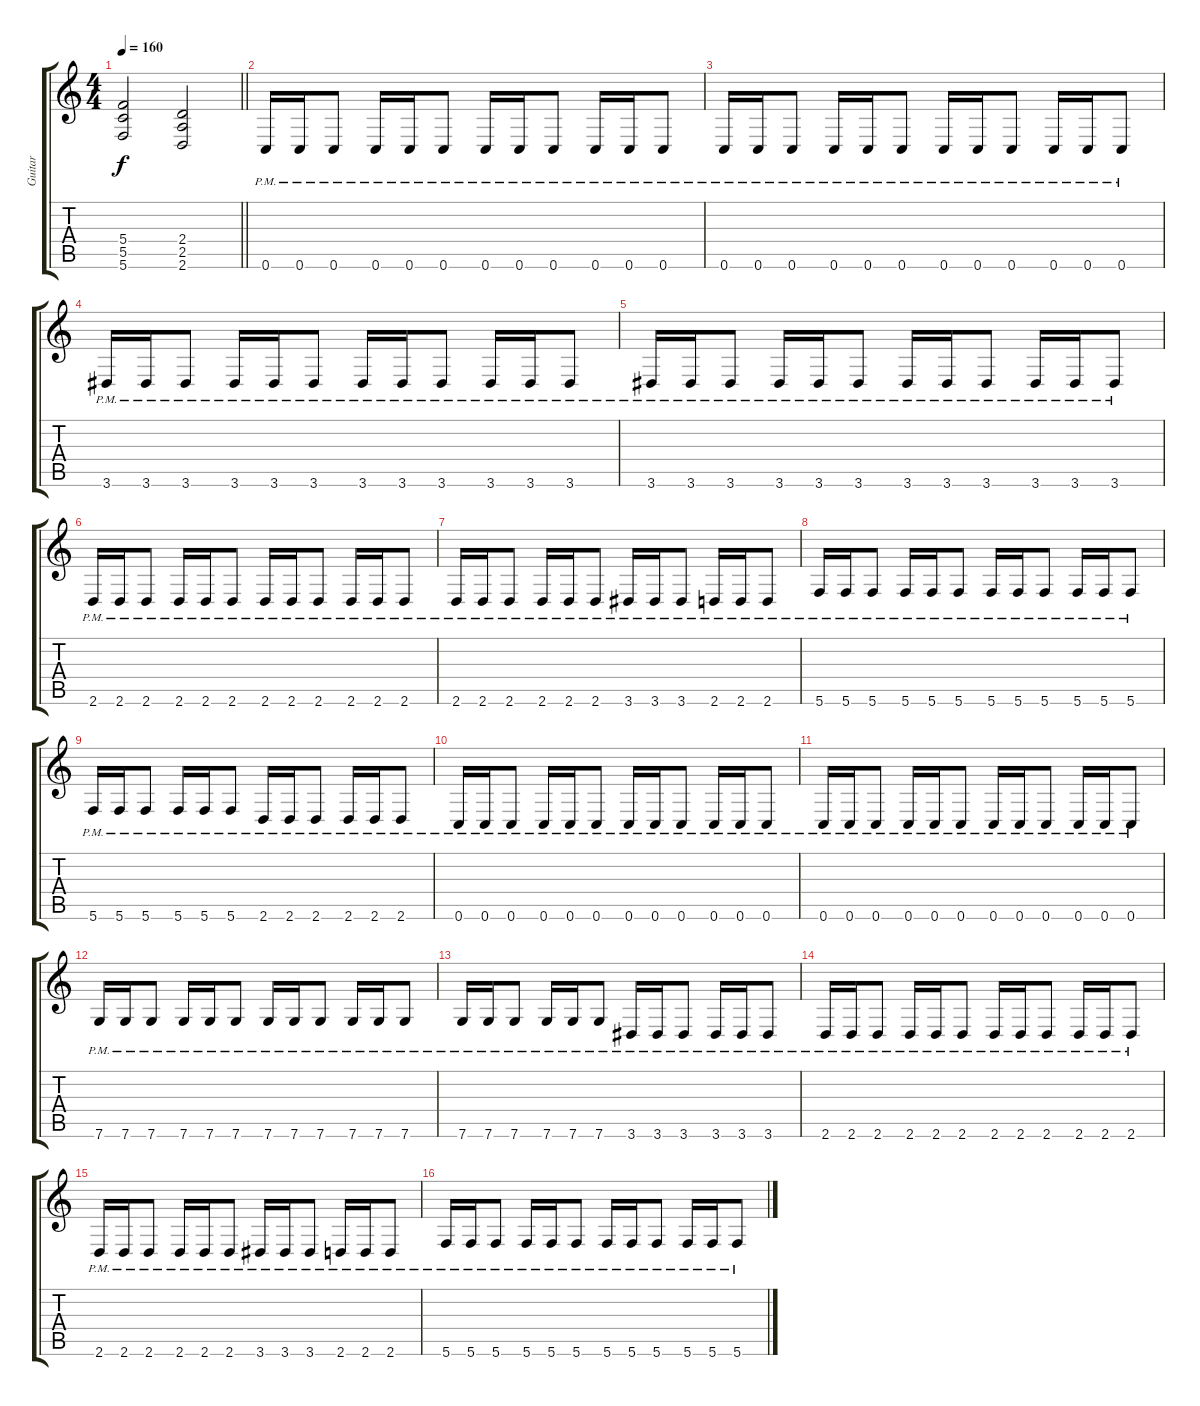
\track ("Guitar" "Guitar") {instrument distortionguitar}
\staff {score tabs}
\tuning (D4 A3 F3 C3 G2 C2) {hide}
\ts (4 4)
\tempo 160
\clef g2
\barLineRight lightlight
\ks c
(5.4{t} 5.5{t} 5.6{t}).2{dy f} (2.4 2.5 2.6).2 |
\section ("" "")
0.6{pm}.16 0.6{pm}.16 0.6{pm}.8 0.6{pm}.16 0.6{pm}.16 0.6{pm}.8 0.6{pm}.16 0.6{pm}.16 0.6{pm}.8 0.6{pm}.16 0.6{pm}.16 0.6{pm}.8 |
0.6{pm}.16 0.6{pm}.16 0.6{pm}.8 0.6{pm}.16 0.6{pm}.16 0.6{pm}.8 0.6{pm}.16 0.6{pm}.16 0.6{pm}.8 0.6{pm}.16 0.6{pm}.16 0.6{pm}.8 |
3.6{pm}.16 3.6{pm}.16 3.6{pm}.8 3.6{pm}.16 3.6{pm}.16 3.6{pm}.8 3.6{pm}.16 3.6{pm}.16 3.6{pm}.8 3.6{pm}.16 3.6{pm}.16 3.6{pm}.8 |
3.6{pm}.16 3.6{pm}.16 3.6{pm}.8 3.6{pm}.16 3.6{pm}.16 3.6{pm}.8 3.6{pm}.16 3.6{pm}.16 3.6{pm}.8 3.6{pm}.16 3.6{pm}.16 3.6{pm}.8 |
2.6{pm}.16 2.6{pm}.16 2.6{pm}.8 2.6{pm}.16 2.6{pm}.16 2.6{pm}.8 2.6{pm}.16 2.6{pm}.16 2.6{pm}.8 2.6{pm}.16 2.6{pm}.16 2.6{pm}.8 |
2.6{pm}.16 2.6{pm}.16 2.6{pm}.8 2.6{pm}.16 2.6{pm}.16 2.6{pm}.8 3.6{pm}.16 3.6{pm}.16 3.6{pm}.8 2.6{pm}.16 2.6{pm}.16 2.6{pm}.8 |
5.6{pm}.16 5.6{pm}.16 5.6{pm}.8 5.6{pm}.16 5.6{pm}.16 5.6{pm}.8 5.6{pm}.16 5.6{pm}.16 5.6{pm}.8 5.6{pm}.16 5.6{pm}.16 5.6{pm}.8 |
5.6{pm}.16 5.6{pm}.16 5.6{pm}.8 5.6{pm}.16 5.6{pm}.16 5.6{pm}.8 2.6{pm}.16 2.6{pm}.16 2.6{pm}.8 2.6{pm}.16 2.6{pm}.16 2.6{pm}.8 |
0.6{pm}.16 0.6{pm}.16 0.6{pm}.8 0.6{pm}.16 0.6{pm}.16 0.6{pm}.8 0.6{pm}.16 0.6{pm}.16 0.6{pm}.8 0.6{pm}.16 0.6{pm}.16 0.6{pm}.8 |
0.6{pm}.16 0.6{pm}.16 0.6{pm}.8 0.6{pm}.16 0.6{pm}.16 0.6{pm}.8 0.6{pm}.16 0.6{pm}.16 0.6{pm}.8 0.6{pm}.16 0.6{pm}.16 0.6{pm}.8 |
7.6{pm}.16 7.6{pm}.16 7.6{pm}.8 7.6{pm}.16 7.6{pm}.16 7.6{pm}.8 7.6{pm}.16 7.6{pm}.16 7.6{pm}.8 7.6{pm}.16 7.6{pm}.16 7.6{pm}.8 |
7.6{pm}.16 7.6{pm}.16 7.6{pm}.8 7.6{pm}.16 7.6{pm}.16 7.6{pm}.8 3.6{pm}.16 3.6{pm}.16 3.6{pm}.8 3.6{pm}.16 3.6{pm}.16 3.6{pm}.8 |
2.6{pm}.16 2.6{pm}.16 2.6{pm}.8 2.6{pm}.16 2.6{pm}.16 2.6{pm}.8 2.6{pm}.16 2.6{pm}.16 2.6{pm}.8 2.6{pm}.16 2.6{pm}.16 2.6{pm}.8 |
2.6{pm}.16 2.6{pm}.16 2.6{pm}.8 2.6{pm}.16 2.6{pm}.16 2.6{pm}.8 3.6{pm}.16 3.6{pm}.16 3.6{pm}.8 2.6{pm}.16 2.6{pm}.16 2.6{pm}.8 |
5.6{pm}.16 5.6{pm}.16 5.6{pm}.8 5.6{pm}.16 5.6{pm}.16 5.6{pm}.8 5.6{pm}.16 5.6{pm}.16 5.6{pm}.8 5.6{pm}.16 5.6{pm}.16 5.6{pm}.8
